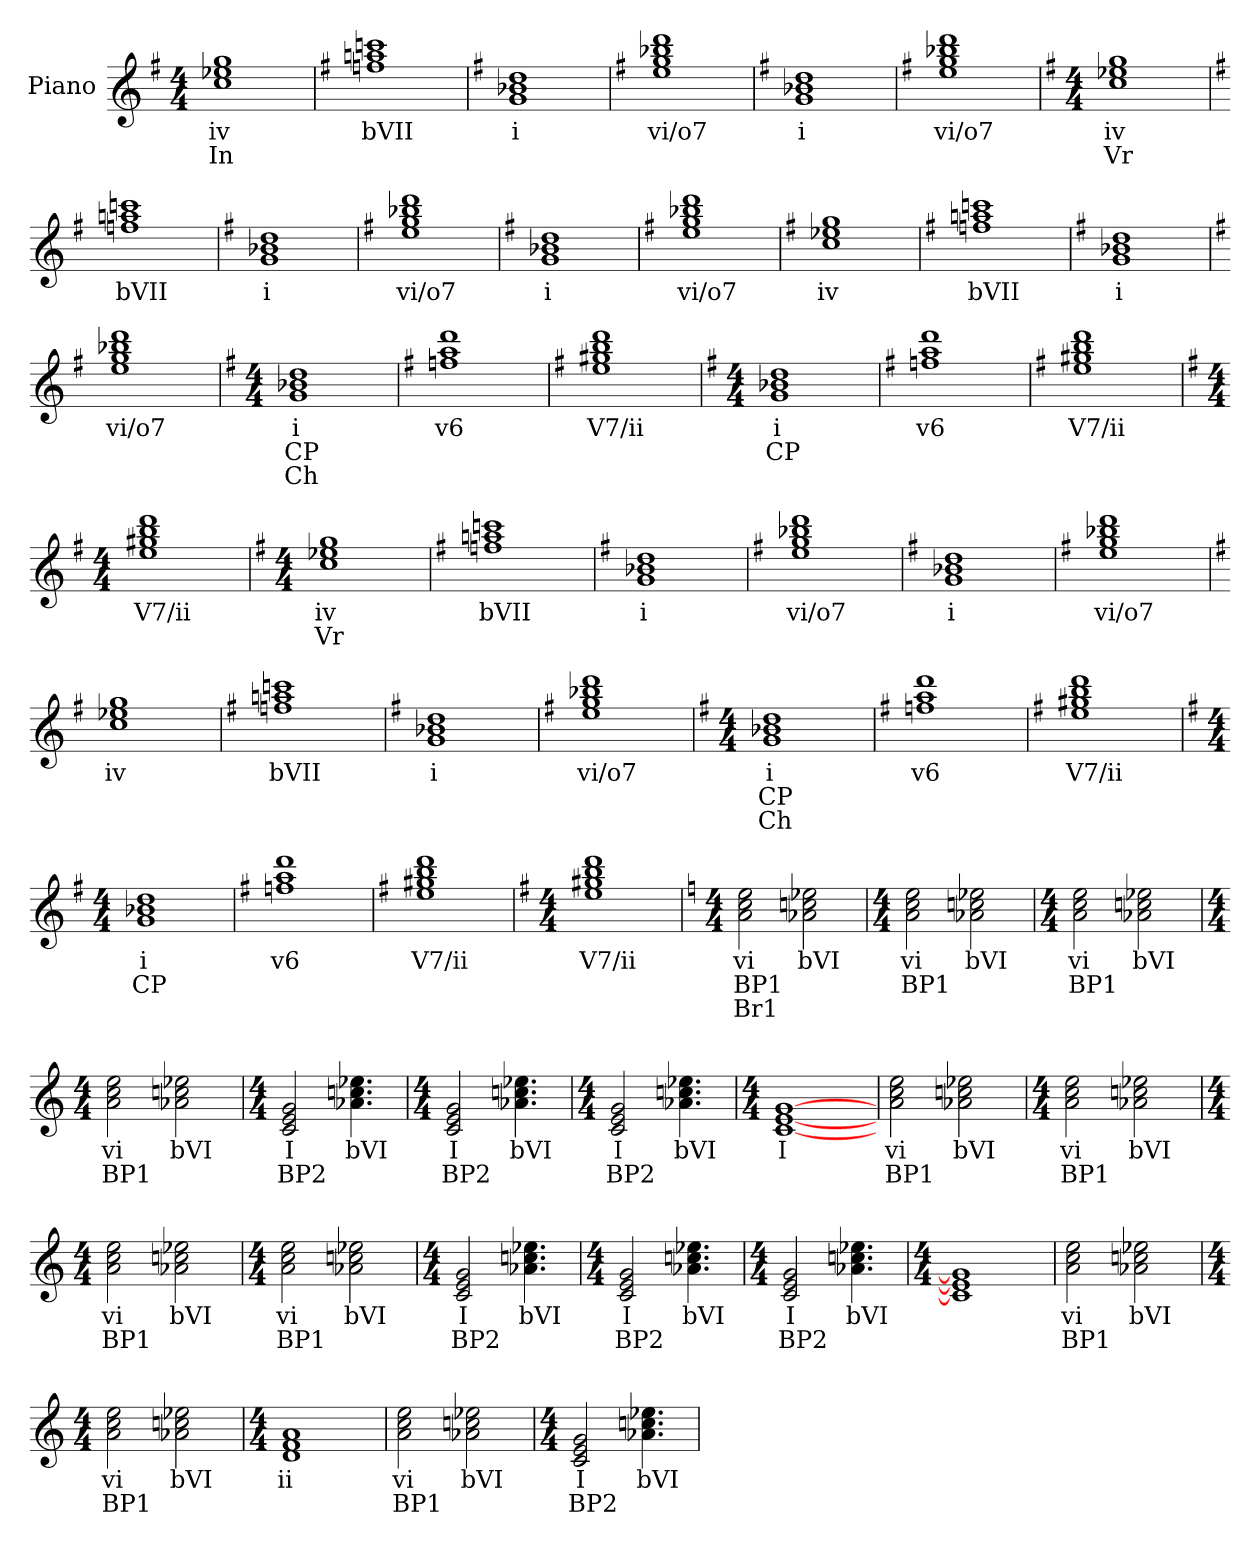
**kern	**text	**text	**text
*part1	*part1	*part1	*part1
*staff1	*staff1	*staff1	*staff1
*I"Piano	*	*	*
*I'Pno	*	*	*
*k[f#]	*	*	*
*G:	*	*	*
*M4/4	*	*	*
=	=	=	=
1cc 1ee-X 1gg	iv	In	.
=	=	=	=
*k[f#]	*	*	*
*G:	*	*	*
1ffn 1aan 1cccn	bVII	.	.
=	=	=	=
*k[f#]	*	*	*
*G:	*	*	*
1g 1b-X 1dd	i	.	.
=	=	=	=
*k[f#]	*	*	*
*G:	*	*	*
1ee 1gg 1bb-X 1ddd	vi/o7	.	.
=	=	=	=
*k[f#]	*	*	*
*G:	*	*	*
1g 1b-X 1dd	i	.	.
=	=	=	=
*k[f#]	*	*	*
*G:	*	*	*
1ee 1gg 1bb-X 1ddd	vi/o7	.	.
=	=	=	=
*k[f#]	*	*	*
*G:	*	*	*
*M4/4	*	*	*
1cc 1ee-X 1gg	iv	Vr	.
=	=	=	=
*k[f#]	*	*	*
*G:	*	*	*
1ffn 1aan 1cccn	bVII	.	.
=	=	=	=
*k[f#]	*	*	*
*G:	*	*	*
1g 1b-X 1dd	i	.	.
=	=	=	=
*k[f#]	*	*	*
*G:	*	*	*
1ee 1gg 1bb-X 1ddd	vi/o7	.	.
=	=	=	=
*k[f#]	*	*	*
*G:	*	*	*
1g 1b-X 1dd	i	.	.
=	=	=	=
*k[f#]	*	*	*
*G:	*	*	*
1ee 1gg 1bb-X 1ddd	vi/o7	.	.
=	=	=	=
*k[f#]	*	*	*
*G:	*	*	*
1cc 1ee-X 1gg	iv	.	.
=	=	=	=
*k[f#]	*	*	*
*G:	*	*	*
1ffn 1aan 1cccn	bVII	.	.
=	=	=	=
*k[f#]	*	*	*
*G:	*	*	*
1g 1b-X 1dd	i	.	.
=	=	=	=
*k[f#]	*	*	*
*G:	*	*	*
1ee 1gg 1bb-X 1ddd	vi/o7	.	.
=	=	=	=
*k[f#]	*	*	*
*G:	*	*	*
*M4/4	*	*	*
1g 1b-X 1dd	i	CP	Ch
=	=	=	=
*k[f#]	*	*	*
*G:	*	*	*
1ffn 1aa 1ddd	v6	.	.
=	=	=	=
*k[f#]	*	*	*
*G:	*	*	*
1ee 1gg#X 1bb 1ddd	V7/ii	.	.
=	=	=	=
*k[f#]	*	*	*
*G:	*	*	*
*M4/4	*	*	*
1g 1b-X 1dd	i	CP	.
=	=	=	=
*k[f#]	*	*	*
*G:	*	*	*
1ffn 1aa 1ddd	v6	.	.
=	=	=	=
*k[f#]	*	*	*
*G:	*	*	*
1ee 1gg#X 1bb 1ddd	V7/ii	.	.
=	=	=	=
*k[f#]	*	*	*
*G:	*	*	*
*M4/4	*	*	*
1ee 1gg#X 1bb 1ddd	V7/ii	.	.
=	=	=	=
*k[f#]	*	*	*
*G:	*	*	*
*M4/4	*	*	*
1cc 1ee-X 1gg	iv	Vr	.
=	=	=	=
*k[f#]	*	*	*
*G:	*	*	*
1ffn 1aan 1cccn	bVII	.	.
=	=	=	=
*k[f#]	*	*	*
*G:	*	*	*
1g 1b-X 1dd	i	.	.
=	=	=	=
*k[f#]	*	*	*
*G:	*	*	*
1ee 1gg 1bb-X 1ddd	vi/o7	.	.
=	=	=	=
*k[f#]	*	*	*
*G:	*	*	*
1g 1b-X 1dd	i	.	.
=	=	=	=
*k[f#]	*	*	*
*G:	*	*	*
1ee 1gg 1bb-X 1ddd	vi/o7	.	.
=	=	=	=
*k[f#]	*	*	*
*G:	*	*	*
1cc 1ee-X 1gg	iv	.	.
=	=	=	=
*k[f#]	*	*	*
*G:	*	*	*
1ffn 1aan 1cccn	bVII	.	.
=	=	=	=
*k[f#]	*	*	*
*G:	*	*	*
1g 1b-X 1dd	i	.	.
=	=	=	=
*k[f#]	*	*	*
*G:	*	*	*
1ee 1gg 1bb-X 1ddd	vi/o7	.	.
=	=	=	=
*k[f#]	*	*	*
*G:	*	*	*
*M4/4	*	*	*
1g 1b-X 1dd	i	CP	Ch
=	=	=	=
*k[f#]	*	*	*
*G:	*	*	*
1ffn 1aa 1ddd	v6	.	.
=	=	=	=
*k[f#]	*	*	*
*G:	*	*	*
1ee 1gg#X 1bb 1ddd	V7/ii	.	.
=	=	=	=
*k[f#]	*	*	*
*G:	*	*	*
*M4/4	*	*	*
1g 1b-X 1dd	i	CP	.
=	=	=	=
*k[f#]	*	*	*
*G:	*	*	*
1ffn 1aa 1ddd	v6	.	.
=	=	=	=
*k[f#]	*	*	*
*G:	*	*	*
1ee 1gg#X 1bb 1ddd	V7/ii	.	.
=	=	=	=
*k[f#]	*	*	*
*G:	*	*	*
*M4/4	*	*	*
1ee 1gg#X 1bb 1ddd	V7/ii	.	.
=	=	=	=
*k[]	*	*	*
*C:	*	*	*
*M4/4	*	*	*
2a 2cc 2ee	vi	BP1	Br1
2a-X 2ccn 2ee-X	bVI	.	.
=	=	=	=
*k[]	*	*	*
*C:	*	*	*
*M4/4	*	*	*
2a 2cc 2ee	vi	BP1	.
2a-X 2ccn 2ee-X	bVI	.	.
=	=	=	=
*k[]	*	*	*
*C:	*	*	*
*M4/4	*	*	*
2a 2cc 2ee	vi	BP1	.
2a-X 2ccn 2ee-X	bVI	.	.
=	=	=	=
*k[]	*	*	*
*C:	*	*	*
*M4/4	*	*	*
2a 2cc 2ee	vi	BP1	.
2a-X 2ccn 2ee-X	bVI	.	.
=	=	=	=
*k[]	*	*	*
*C:	*	*	*
*M4/4	*	*	*
2c 2e 2g	I	BP2	.
4.a-X 4.ccn 4.ee-X	bVI	.	.
=	=	=	=
*k[]	*	*	*
*C:	*	*	*
*M4/4	*	*	*
2c 2e 2g	I	BP2	.
4.a-X 4.ccn 4.ee-X	bVI	.	.
=	=	=	=
*k[]	*	*	*
*C:	*	*	*
*M4/4	*	*	*
2c 2e 2g	I	BP2	.
4.a-X 4.ccn 4.ee-X	bVI	.	.
=	=	=	=
*k[]	*	*	*
*C:	*	*	*
*M4/4	*	*	*
[1c [1e [1g	I	.	.
=	=	=	=
*k[]	*	*	*
*C:	*	*	*
2a 2cc 2ee	vi	BP1	.
2a-X 2ccn 2ee-X	bVI	.	.
=	=	=	=
*k[]	*	*	*
*C:	*	*	*
*M4/4	*	*	*
2a 2cc 2ee	vi	BP1	.
2a-X 2ccn 2ee-X	bVI	.	.
=	=	=	=
*k[]	*	*	*
*C:	*	*	*
*M4/4	*	*	*
2a 2cc 2ee	vi	BP1	.
2a-X 2ccn 2ee-X	bVI	.	.
=	=	=	=
*k[]	*	*	*
*C:	*	*	*
*M4/4	*	*	*
2a 2cc 2ee	vi	BP1	.
2a-X 2ccn 2ee-X	bVI	.	.
=	=	=	=
*k[]	*	*	*
*C:	*	*	*
*M4/4	*	*	*
2c 2e 2g	I	BP2	.
4.a-X 4.ccn 4.ee-X	bVI	.	.
=	=	=	=
*k[]	*	*	*
*C:	*	*	*
*M4/4	*	*	*
2c 2e 2g	I	BP2	.
4.a-X 4.ccn 4.ee-X	bVI	.	.
=	=	=	=
*k[]	*	*	*
*C:	*	*	*
*M4/4	*	*	*
2c 2e 2g	I	BP2	.
4.a-X 4.ccn 4.ee-X	bVI	.	.
=	=	=	=
*k[]	*	*	*
*C:	*	*	*
*M4/4	*	*	*
1c] 1e] 1g]	.	.	.
=	=	=	=
*k[]	*	*	*
*C:	*	*	*
2a 2cc 2ee	vi	BP1	.
2a-X 2ccn 2ee-X	bVI	.	.
=	=	=	=
*k[]	*	*	*
*C:	*	*	*
*M4/4	*	*	*
2a 2cc 2ee	vi	BP1	.
2a-X 2ccn 2ee-X	bVI	.	.
=	=	=	=
*k[]	*	*	*
*C:	*	*	*
*M4/4	*	*	*
1d 1f 1a	ii	.	.
=	=	=	=
*k[]	*	*	*
*C:	*	*	*
2a 2cc 2ee	vi	BP1	.
2a-X 2ccn 2ee-X	bVI	.	.
=	=	=	=
*k[]	*	*	*
*C:	*	*	*
*M4/4	*	*	*
2c 2e 2g	I	BP2	.
4.a-X 4.ccn 4.ee-X	bVI	.	.
=	=	=	=
*-	*-	*-	*-
